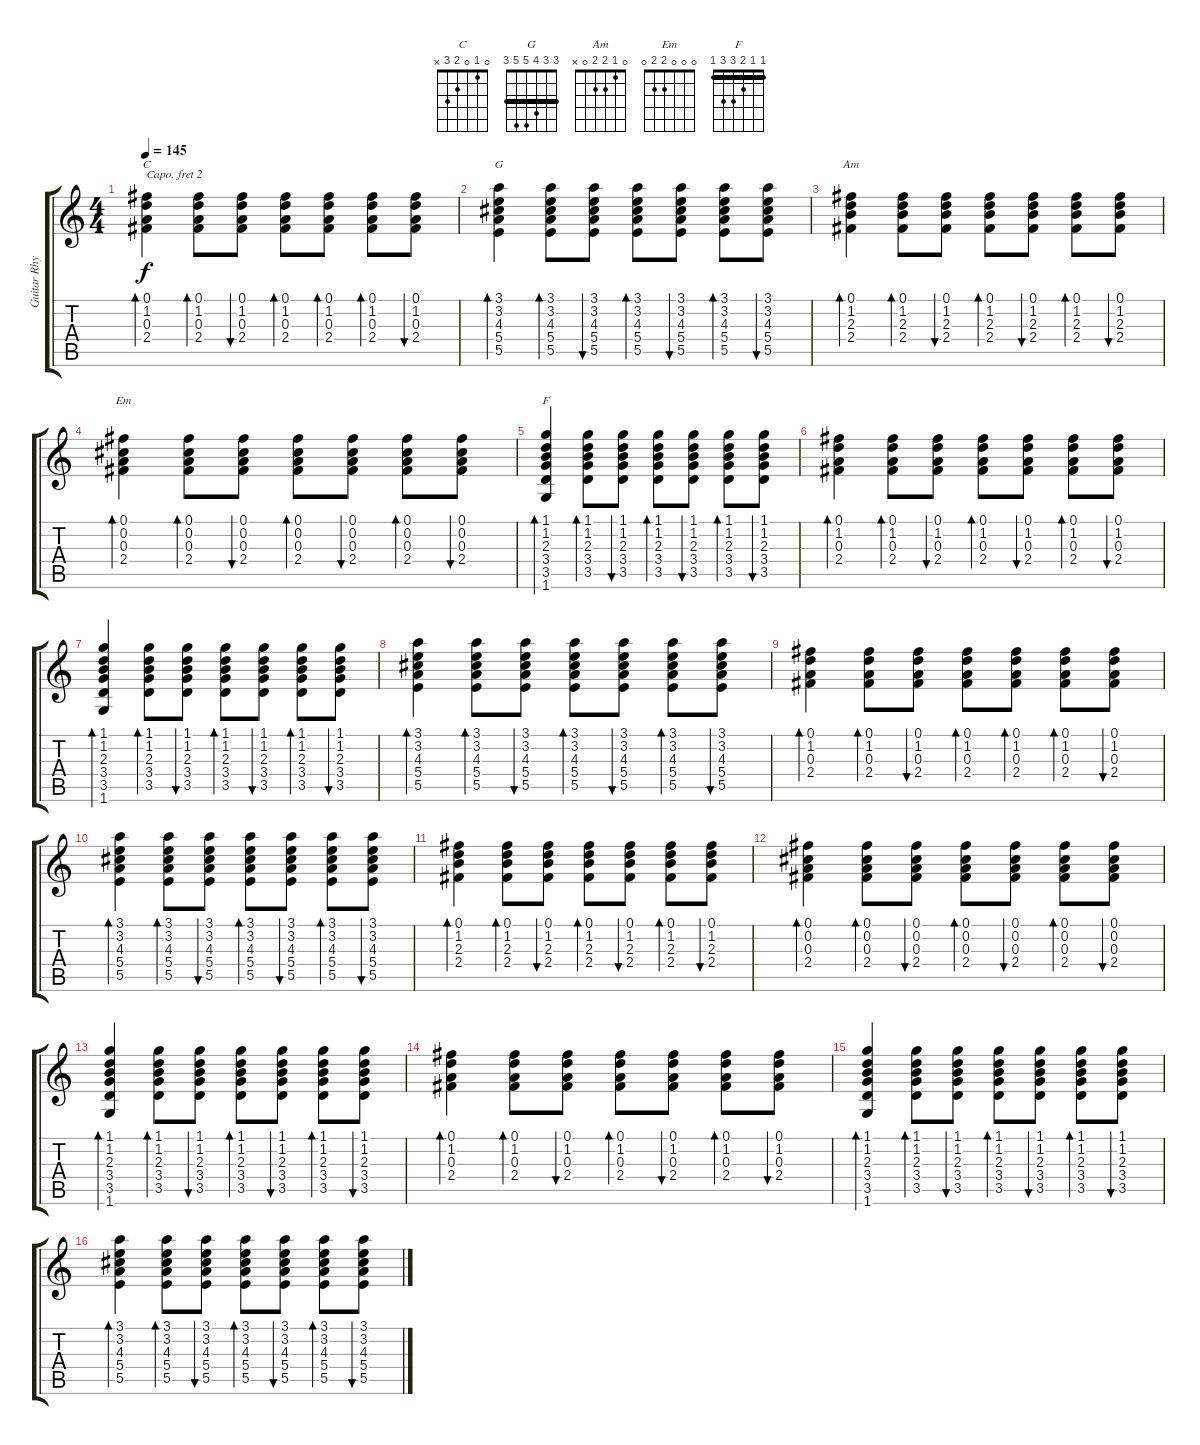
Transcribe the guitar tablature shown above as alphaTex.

\track ("Guitar Rhythm" "Guitar Rhy") {instrument acousticguitarsteel}
\staff {score tabs}
\capo 2
\tuning (E4 B3 G3 D3 A2 E2) {hide}
\chord ("C" 0 1 0 2 3 x)
\chord ("G" 3 3 4 5 5 3) {barre 3}
\chord ("Am" 0 1 2 2 0 x)
\chord ("Em" 0 0 0 2 2 0)
\chord ("F" 1 1 2 3 3 1) {barre 1}
\ts (4 4)
\tempo 145
\clef g2
\ks c
(0.1 1.2 0.3 2.4).4{bd 60 ch "C" dy f} (0.1 1.2 0.3 2.4).8{bd 60} (0.1 1.2 0.3 2.4).8{bu 60} (0.1 1.2 0.3 2.4).8{bd 60} (0.1 1.2 0.3 2.4).8{bd 60} (0.1 1.2 0.3 2.4).8{bd 60} (0.1 1.2 0.3 2.4).8{bu 60} |
(3.1 3.2 4.3 5.4 5.5).4{bd 60 ch "G"} (3.1 3.2 4.3 5.4 5.5).8{bd 60} (3.1 3.2 4.3 5.4 5.5).8{bu 60} (3.1 3.2 4.3 5.4 5.5).8{bd 60} (3.1 3.2 4.3 5.4 5.5).8{bu 60} (3.1 3.2 4.3 5.4 5.5).8{bd 60} (3.1 3.2 4.3 5.4 5.5).8{bu 60} |
(0.1 1.2 2.3 2.4).4{bd 60 ch "Am"} (0.1 1.2 2.3 2.4).8{bd 60} (0.1 1.2 2.3 2.4).8{bu 60} (0.1 1.2 2.3 2.4).8{bd 60} (0.1 1.2 2.3 2.4).8{bu 60} (0.1 1.2 2.3 2.4).8{bd 60} (0.1 1.2 2.3 2.4).8{bu 60} |
(0.1 0.2 0.3 2.4).4{bd 60 ch "Em"} (0.1 0.2 0.3 2.4).8{bd 60} (0.1 0.2 0.3 2.4).8{bu 60} (0.1 0.2 0.3 2.4).8{bd 60} (0.1 0.2 0.3 2.4).8{bu 60} (0.1 0.2 0.3 2.4).8{bd 60} (0.1 0.2 0.3 2.4).8{bu 60} |
(1.1 1.2 2.3 3.4 3.5 1.6).4{bd 60 ch "F"} (1.1 1.2 2.3 3.4 3.5).8{bd 60} (1.1 1.2 2.3 3.4 3.5).8{bu 60} (1.1 1.2 2.3 3.4 3.5).8{bd 60} (1.1 1.2 2.3 3.4 3.5).8{bu 60} (1.1 1.2 2.3 3.4 3.5).8{bd 60} (1.1 1.2 2.3 3.4 3.5).8{bu 60} |
(0.1 1.2 0.3 2.4).4{bd 60} (0.1 1.2 0.3 2.4).8{bd 60} (0.1 1.2 0.3 2.4).8{bu 60} (0.1 1.2 0.3 2.4).8{bd 60} (0.1 1.2 0.3 2.4).8{bu 60} (0.1 1.2 0.3 2.4).8{bd 60} (0.1 1.2 0.3 2.4).8{bu 60} |
(1.1 1.2 2.3 3.4 3.5 1.6).4{bd 60} (1.1 1.2 2.3 3.4 3.5).8{bd 60} (1.1 1.2 2.3 3.4 3.5).8{bu 60} (1.1 1.2 2.3 3.4 3.5).8{bd 60} (1.1 1.2 2.3 3.4 3.5).8{bu 60} (1.1 1.2 2.3 3.4 3.5).8{bd 60} (1.1 1.2 2.3 3.4 3.5).8{bu 60} |
(3.1 3.2 4.3 5.4 5.5).4{bd 60} (3.1 3.2 4.3 5.4 5.5).8{bd 60} (3.1 3.2 4.3 5.4 5.5).8{bu 60} (3.1 3.2 4.3 5.4 5.5).8{bd 60} (3.1 3.2 4.3 5.4 5.5).8{bu 60} (3.1 3.2 4.3 5.4 5.5).8{bd 60} (3.1 3.2 4.3 5.4 5.5).8{bu 60} |
(0.1 1.2 0.3 2.4).4{bd 60} (0.1 1.2 0.3 2.4).8{bd 60} (0.1 1.2 0.3 2.4).8{bu 60} (0.1 1.2 0.3 2.4).8{bd 60} (0.1 1.2 0.3 2.4).8{bd 60} (0.1 1.2 0.3 2.4).8{bd 60} (0.1 1.2 0.3 2.4).8{bu 60} |
(3.1 3.2 4.3 5.4 5.5).4{bd 60} (3.1 3.2 4.3 5.4 5.5).8{bd 60} (3.1 3.2 4.3 5.4 5.5).8{bu 60} (3.1 3.2 4.3 5.4 5.5).8{bd 60} (3.1 3.2 4.3 5.4 5.5).8{bu 60} (3.1 3.2 4.3 5.4 5.5).8{bd 60} (3.1 3.2 4.3 5.4 5.5).8{bu 60} |
(0.1 1.2 2.3 2.4).4{bd 60} (0.1 1.2 2.3 2.4).8{bd 60} (0.1 1.2 2.3 2.4).8{bu 60} (0.1 1.2 2.3 2.4).8{bd 60} (0.1 1.2 2.3 2.4).8{bu 60} (0.1 1.2 2.3 2.4).8{bd 60} (0.1 1.2 2.3 2.4).8{bu 60} |
(0.1 0.2 0.3 2.4).4{bd 60} (0.1 0.2 0.3 2.4).8{bd 60} (0.1 0.2 0.3 2.4).8{bu 60} (0.1 0.2 0.3 2.4).8{bd 60} (0.1 0.2 0.3 2.4).8{bu 60} (0.1 0.2 0.3 2.4).8{bd 60} (0.1 0.2 0.3 2.4).8{bu 60} |
(1.1 1.2 2.3 3.4 3.5 1.6).4{bd 60} (1.1 1.2 2.3 3.4 3.5).8{bd 60} (1.1 1.2 2.3 3.4 3.5).8{bu 60} (1.1 1.2 2.3 3.4 3.5).8{bd 60} (1.1 1.2 2.3 3.4 3.5).8{bu 60} (1.1 1.2 2.3 3.4 3.5).8{bd 60} (1.1 1.2 2.3 3.4 3.5).8{bu 60} |
(0.1 1.2 0.3 2.4).4{bd 60} (0.1 1.2 0.3 2.4).8{bd 60} (0.1 1.2 0.3 2.4).8{bu 60} (0.1 1.2 0.3 2.4).8{bd 60} (0.1 1.2 0.3 2.4).8{bu 60} (0.1 1.2 0.3 2.4).8{bd 60} (0.1 1.2 0.3 2.4).8{bu 60} |
(1.1 1.2 2.3 3.4 3.5 1.6).4{bd 60} (1.1 1.2 2.3 3.4 3.5).8{bd 60} (1.1 1.2 2.3 3.4 3.5).8{bu 60} (1.1 1.2 2.3 3.4 3.5).8{bd 60} (1.1 1.2 2.3 3.4 3.5).8{bu 60} (1.1 1.2 2.3 3.4 3.5).8{bd 60} (1.1 1.2 2.3 3.4 3.5).8{bu 60} |
(3.1 3.2 4.3 5.4 5.5).4{bd 60} (3.1 3.2 4.3 5.4 5.5).8{bd 60} (3.1 3.2 4.3 5.4 5.5).8{bu 60} (3.1 3.2 4.3 5.4 5.5).8{bd 60} (3.1 3.2 4.3 5.4 5.5).8{bu 60} (3.1 3.2 4.3 5.4 5.5).8{bd 60} (3.1 3.2 4.3 5.4 5.5).8{bu 60}
